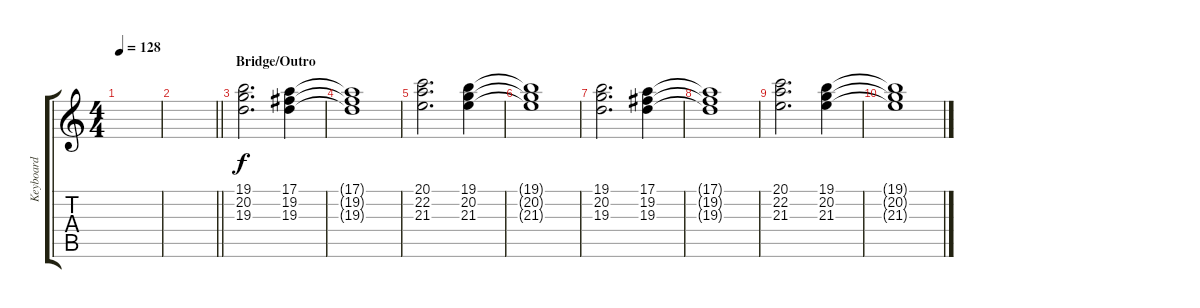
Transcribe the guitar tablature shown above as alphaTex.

\track ("Keyboard" "Keyboard") {instrument rockorgan}
\staff {score tabs}
\tuning (E4 B3 G3 D3 A2 E2) {hide}
\ts (4 4)
\tempo 128
\clef g2
\ks c
|
\barLineRight lightlight
|
\section ("" "Bridge/Outro")
(19.1 20.2 19.3).2{d} (17.1 19.2 19.3).4 |
(17.1{t} 19.2{t} 19.3{t}).1 |
(20.1 22.2 21.3).2{d} (19.1 20.2 21.3).4 |
(19.1{t} 20.2{t} 21.3{t}).1 |
(19.1 20.2 19.3).2{d} (17.1 19.2 19.3).4 |
(17.1{t} 19.2{t} 19.3{t}).1 |
(20.1 22.2 21.3).2{d} (19.1 20.2 21.3).4 |
(19.1{t} 20.2{t} 21.3{t}).1
